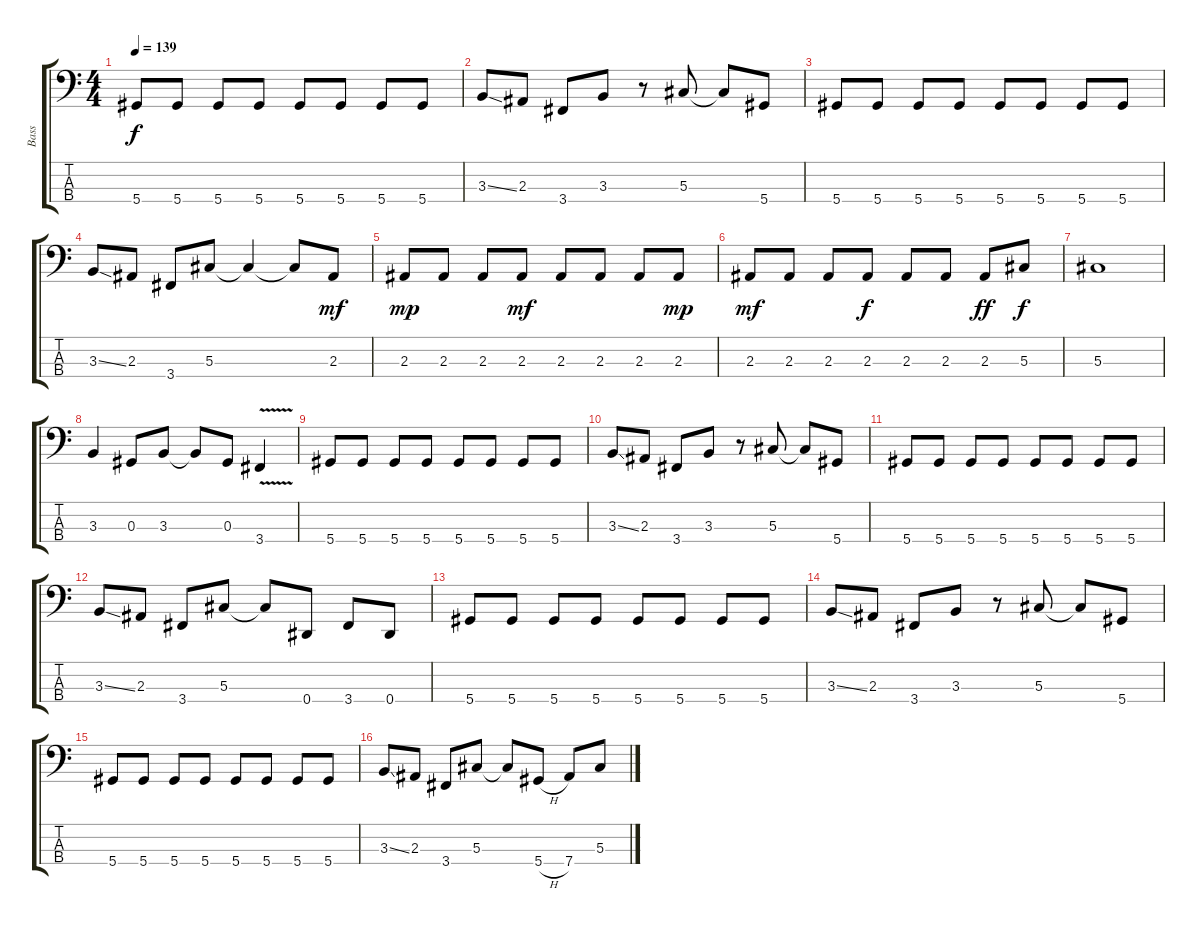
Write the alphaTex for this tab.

\track ("Bass" "Bass") {instrument electricbasspick}
\staff {score tabs}
\tuning (Gb2 Db2 Ab1 Eb1) {hide}
\ts (4 4)
\tempo 139
\clef f4
\ks c
5.4.8{dy f} 5.4.8 5.4.8 5.4.8 5.4.8 5.4.8 5.4.8 5.4.8 |
3.3{ss}.8 2.3.8 3.4.8 3.3.8 r.8 5.3.8 5.3{t}.8 5.4.8 |
5.4.8 5.4.8 5.4.8 5.4.8 5.4.8 5.4.8 5.4.8 5.4.8 |
3.3{ss}.8 2.3.8 3.4.8 5.3.8 5.3{t}.4 5.3{t}.8 2.3.8{dy mf} |
2.3.8{dy mp} 2.3.8 2.3.8 2.3.8{dy mf} 2.3.8 2.3.8 2.3.8 2.3.8{dy mp} |
2.3.8{dy mf} 2.3.8 2.3.8 2.3.8{dy f} 2.3.8 2.3.8 2.3.8{dy ff} 5.3.8{dy f} |
5.3.1 |
3.3.4 0.3.8 3.3.8 3.3{t}.8 0.3.8 3.4{v}.4 |
5.4.8 5.4.8 5.4.8 5.4.8 5.4.8 5.4.8 5.4.8 5.4.8 |
3.3{ss}.8 2.3.8 3.4.8 3.3.8 r.8 5.3.8 5.3{t}.8 5.4.8 |
5.4.8 5.4.8 5.4.8 5.4.8 5.4.8 5.4.8 5.4.8 5.4.8 |
3.3{ss}.8 2.3.8 3.4.8 5.3.8 5.3{t}.8 0.4.8 3.4.8 0.4.8 |
5.4.8 5.4.8 5.4.8 5.4.8 5.4.8 5.4.8 5.4.8 5.4.8 |
3.3{ss}.8 2.3.8 3.4.8 3.3.8 r.8 5.3.8 5.3{t}.8 5.4.8 |
5.4.8 5.4.8 5.4.8 5.4.8 5.4.8 5.4.8 5.4.8 5.4.8 |
3.3{ss}.8 2.3.8 3.4.8 5.3.8 5.3{t}.8 5.4{h}.8 7.4.8 5.3.8
